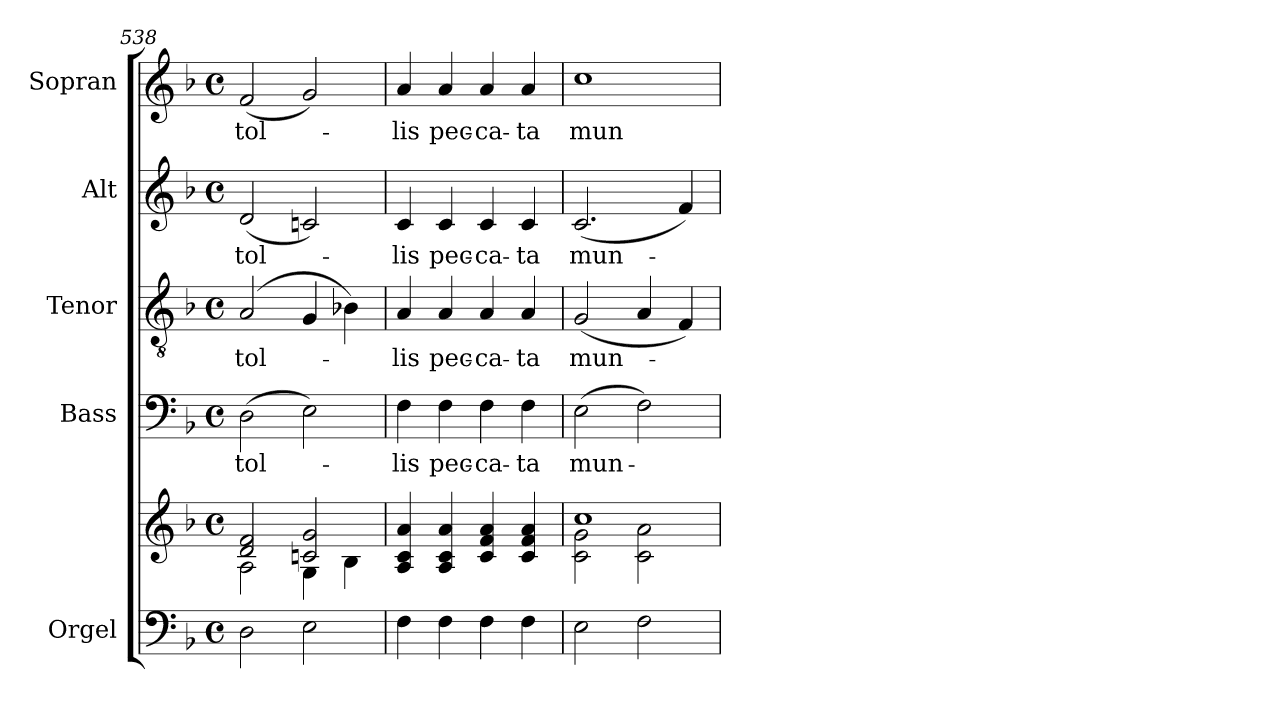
**kern	**kern	**kern	**text	**kern	**text	**kern	**text	**kern	**text
*part5	*part5	*part4	*part4	*part3	*part3	*part2	*part2	*part1	*part1
*staff6	*staff5	*staff4	*staff4	*staff3	*staff3	*staff2	*staff2	*staff1	*staff1
*I"Orgel	*	*I"Bass	*	*I"Tenor	*	*I"Alt	*	*I"Sopran	*
*I'Org.	*	*I'B	*	*I'T	*	*I'A	*	*I'S	*
*clefF4	*clefG2	*clefF4	*	*clefGv2	*	*clefG2	*	*clefG2	*
*k[b-]	*k[b-]	*k[b-]	*	*k[b-]	*	*k[b-]	*	*k[b-]	*
*F:	*F:	*F:	*	*F:	*	*F:	*	*F:	*
*M4/4	*M4/4	*M4/4	*	*M4/4	*	*M4/4	*	*M4/4	*
*met(c)	*met(c)	*met(c)	*	*met(c)	*	*met(c)	*	*met(c)	*
=538	=538	=538	=538	=538	=538	=538	=538	=538	=538
*	*^	*	*	*	*	*	*	*	*
!	!	!	!	!LO:LY:b	!	!LO:LY:b	!	!LO:LY:b	!	!LO:LY:b
2D\	2d/ 2f/	2A\	(>2D\	tol-	(2A/	tol-	(<2d/	tol-	(<2f/	tol-
2E\	2cn/ 2g/	4G\	2E\)	.	4G/	.	2cn/)	.	2g/)	.
.	.	4B-\	.	.	4B-X\)	.	.	.	.	.
=539	=539	=539	=539	=539	=539	=539	=539	=539	=539	=539
!	!	!	!	!LO:LY:b	!	!LO:LY:b	!	!LO:LY:b	!	!LO:LY:b
*	*v	*v	*	*	*	*	*	*	*	*
4F\	4A/ 4c/ 4a/	4F\	-lis	4A/	-lis	4c/	-lis	4a/	-lis
!	!	!	!LO:LY:b	!	!LO:LY:b	!	!LO:LY:b	!	!LO:LY:b
4F\	4A/ 4c/ 4a/	4F\	pec-	4A/	pec-	4c/	pec-	4a/	pec-
!	!	!	!LO:LY:b	!	!LO:LY:b	!	!LO:LY:b	!	!LO:LY:b
4F\	4c/ 4f/ 4a/	4F\	-ca-	4A/	-ca-	4c/	-ca-	4a/	-ca-
!	!	!	!LO:LY:b	!	!LO:LY:b	!	!LO:LY:b	!	!LO:LY:b
4F\	4c/ 4f/ 4a/	4F\	-ta	4A/	-ta	4c/	-ta	4a/	-ta
=540	=540	=540	=540	=540	=540	=540	=540	=540	=540
*	*^	*	*	*	*	*	*	*	*
!	!	!	!	!LO:LY:b	!	!LO:LY:b	!	!LO:LY:b	!	!LO:LY:b
2E\	1cc	2c\ 2g\	(>2E\	mun-	(<2G/	mun-	(<2.c/	mun-	1cc	mun-
2F\	.	2c\ 2a\	2F\)	.	4A/	.	.	.	.	.
.	.	.	.	.	4F/)	.	4f/)	.	.	.
*	*v	*v	*	*	*	*	*	*	*	*
=	=	=	=	=	=	=	=	=	=
*-	*-	*-	*-	*-	*-	*-	*-	*-	*-
